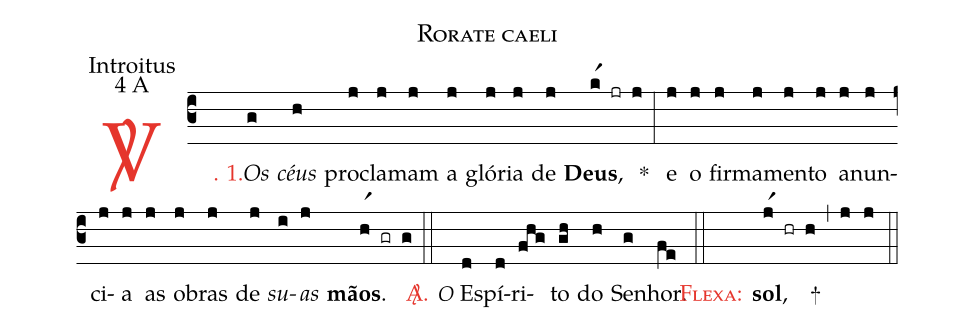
name: Rorate caeli;
office-part: Introitus;
mode: 4;
mode-differentia: A;
%%
(c3)

<c><sp>V/</sp>. 1.</c>() <i>Os</i>(g) <i>céus</i>(h) pro(j)cla(j)mam(j) a(j) gló(j)ria(j) de(j) <b>Deus</b>,(kr1 jr j) *(:) e(j) o(j) fir(j)ma(j)men(j)to(j) a(j)nun(j)ci(j)a(j) as(j) o(j)bras(j) de(j) <i>su</i>(i)<i>as</i>(j) <b>mãos</b>.(hr1 gr g)

(::)

<nlba><c><sp>A/</sp>.</c>() <e>O</e> Es</nlba>(d)pí(d)ri(fhg)to(gh) do(h) Se(g)nhor.(fe)

(::)

<nlba><c><sc>Flexa</sc>:</c>() <b>sol</b>,</nlba>(jr1 hr h) +(,) (j) (j)

(::)
